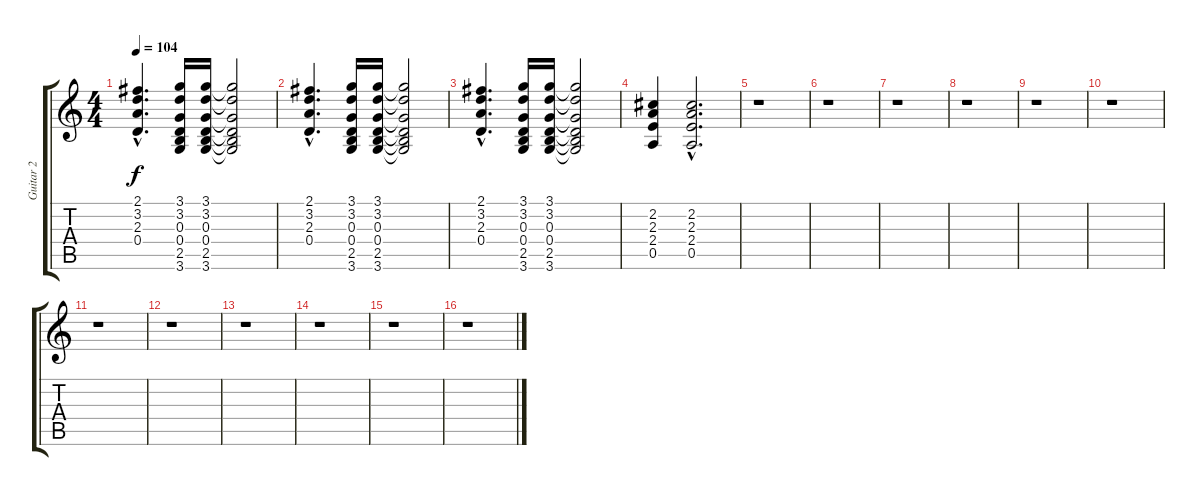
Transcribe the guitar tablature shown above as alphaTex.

\track ("Guitar 2" "Guitar 2") {instrument distortionguitar}
\staff {score tabs}
\tuning (E4 B3 G3 D3 A2 E2) {hide}
\ts (4 4)
\tempo 104
\clef g2
\ks c
(2.1{hac} 3.2{hac} 2.3{hac} 0.4{hac}).4{d dy f} (3.1 3.2 0.3 0.4 2.5 3.6).16 (3.1 3.2 0.3 0.4 2.5 3.6).16 (3.1{t} 3.2{t} 0.3{t} 0.4{t} 2.5{t} 3.6{t}).2 |
(2.1{hac} 3.2{hac} 2.3{hac} 0.4{hac}).4{d} (3.1 3.2 0.3 0.4 2.5 3.6).16 (3.1 3.2 0.3 0.4 2.5 3.6).16 (3.1{t} 3.2{t} 0.3{t} 0.4{t} 2.5{t} 3.6{t}).2 |
(2.1{hac} 3.2{hac} 2.3{hac} 0.4{hac}).4{d} (3.1 3.2 0.3 0.4 2.5 3.6).16 (3.1 3.2 0.3 0.4 2.5 3.6).16 (3.1{t} 3.2{t} 0.3{t} 0.4{t} 2.5{t} 3.6{t}).2 |
(2.2 2.3 2.4 0.5).4 (2.2{hac} 2.3{hac} 2.4{hac} 0.5{hac}).2{d} |
r.1 |
r.1 |
r.1 |
r.1 |
r.1 |
r.1 |
r.1 |
r.1 |
r.1 |
r.1 |
r.1 |
r.1
